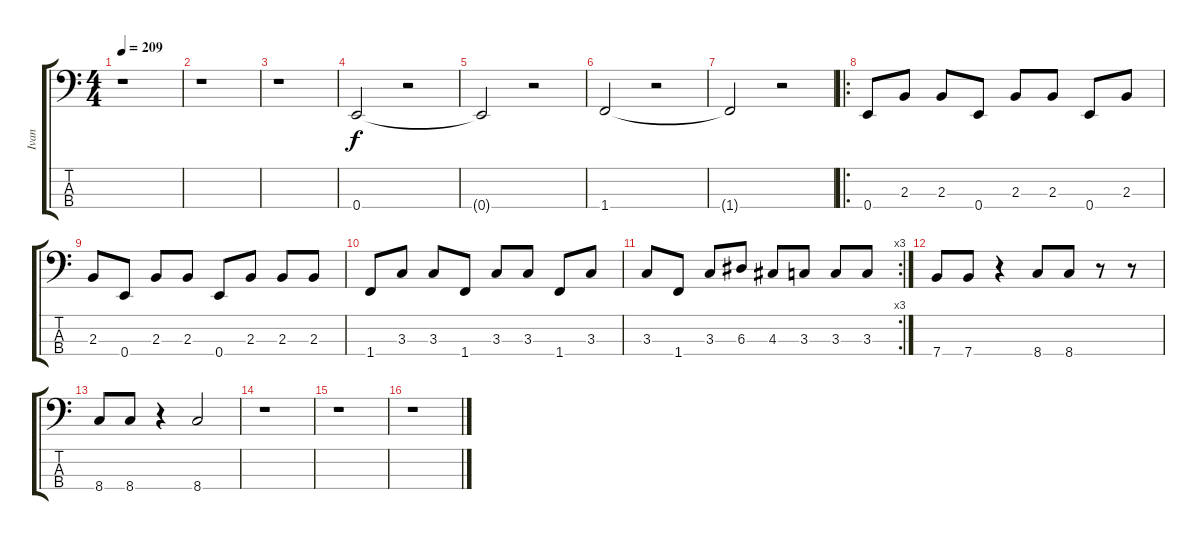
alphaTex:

\track ("Ivan" "Ivan") {instrument electricbassfinger}
\staff {score tabs}
\tuning (G2 D2 A1 E1) {hide}
\ts (4 4)
\tempo 209
\clef f4
\ks c
r.1{dy f} |
r.1 |
r.1 |
0.4.2 r.2 |
0.4{t}.2 r.2 |
1.4.2 r.2 |
1.4{t}.2 r.2 |
\ro
0.4.8 2.3.8 2.3.8 0.4.8 2.3.8 2.3.8 0.4.8 2.3.8 |
2.3.8 0.4.8 2.3.8 2.3.8 0.4.8 2.3.8 2.3.8 2.3.8 |
1.4.8 3.3.8 3.3.8 1.4.8 3.3.8 3.3.8 1.4.8 3.3.8 |
\rc 3
3.3.8 1.4.8 3.3.8 6.3.8 4.3.8 3.3.8 3.3.8 3.3.8 |
7.4.8 7.4.8 r.4 8.4.8 8.4.8 r.8 r.8 |
8.4.8 8.4.8 r.4 8.4.2 |
r.1 |
r.1 |
r.1
